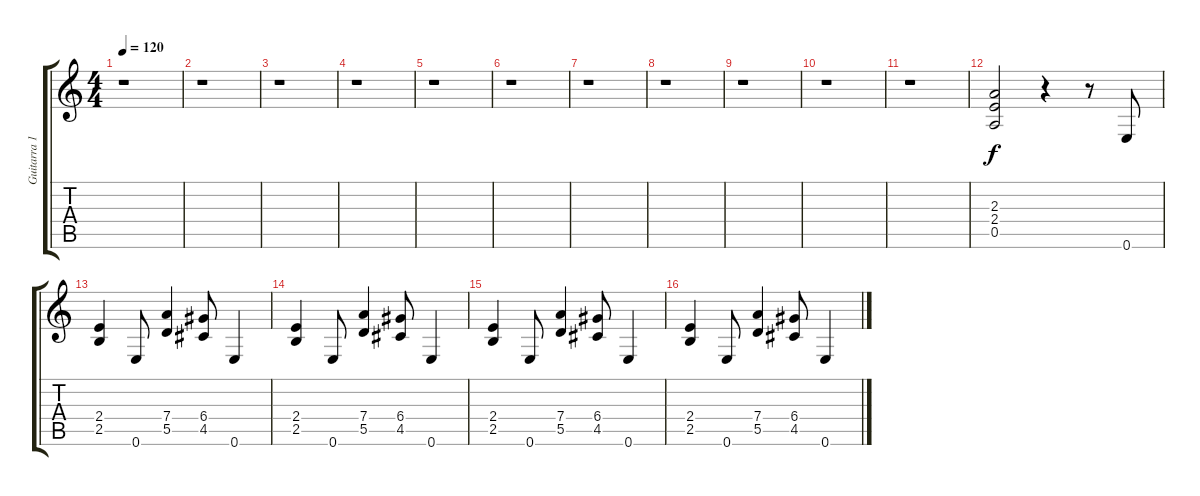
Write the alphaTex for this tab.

\track ("Guitarra 1" "Guitarra 1") {instrument overdrivenguitar}
\staff {score tabs}
\tuning (E4 B3 G3 D3 A2 E2) {hide}
\ts (4 4)
\tempo 120
\clef g2
\ks c
r.1{dy f instrument overdrivenguitar} |
r.1 |
r.1 |
r.1 |
r.1 |
r.1 |
r.1 |
r.1 |
r.1 |
r.1 |
r.1 |
(2.3 2.4 0.5).2 r.4 r.8 0.6.8 |
(2.4 2.5).4 0.6.8 (7.4 5.5).4 (6.4 4.5).8 0.6.4 |
(2.4 2.5).4 0.6.8 (7.4 5.5).4 (6.4 4.5).8 0.6.4 |
(2.4 2.5).4 0.6.8 (7.4 5.5).4 (6.4 4.5).8 0.6.4 |
(2.4 2.5).4 0.6.8 (7.4 5.5).4 (6.4 4.5).8 0.6.4
